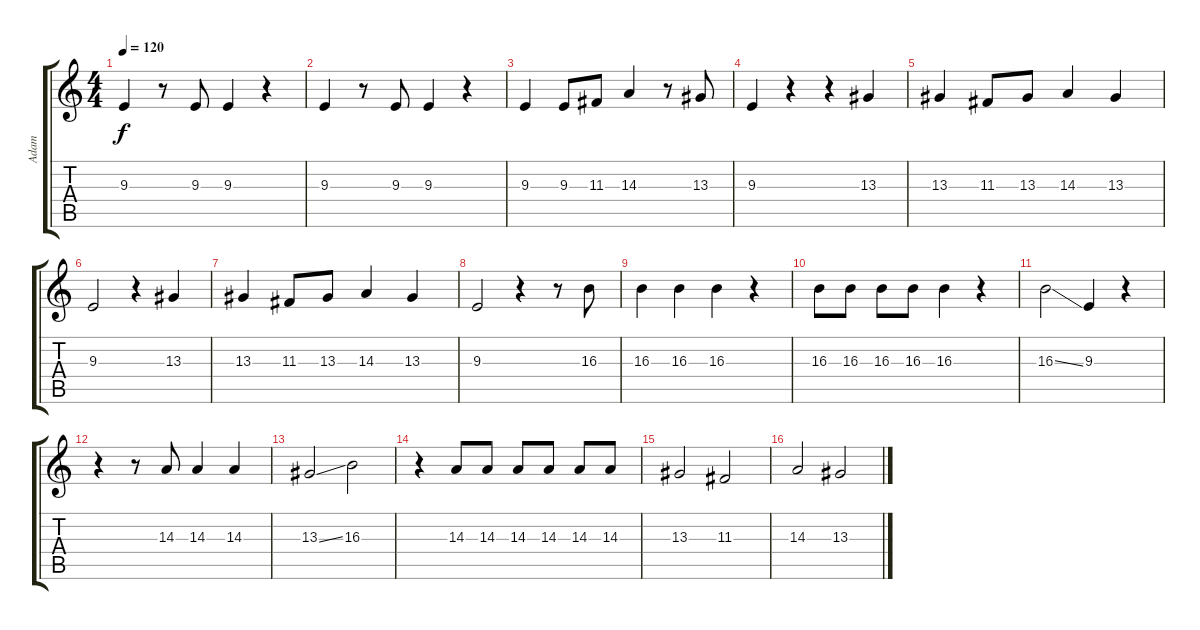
\track ("Adam" "Adam") {instrument panflute}
\staff {score tabs}
\tuning (E4 B3 G3 D3 A2 E2) {hide}
\ts (4 4)
\tempo 120
\clef g2
\ks c
9.3.4{dy f} r.8 9.3.8 9.3.4 r.4 |
9.3.4 r.8 9.3.8 9.3.4 r.4 |
9.3.4 9.3.8 11.3.8 14.3.4 r.8 13.3.8 |
9.3.4 r.4 r.4 13.3.4 |
13.3.4 11.3.8 13.3.8 14.3.4 13.3.4 |
9.3.2 r.4 13.3.4 |
13.3.4 11.3.8 13.3.8 14.3.4 13.3.4 |
9.3.2 r.4 r.8 16.3.8 |
16.3.4 16.3.4 16.3.4 r.4 |
16.3.8 16.3.8 16.3.8 16.3.8 16.3.4 r.4 |
16.3{ss}.2 9.3.4 r.4 |
r.4 r.8 14.3.8 14.3.4 14.3.4 |
13.3{ss}.2 16.3.2 |
r.4 14.3.8 14.3.8 14.3.8 14.3.8 14.3.8 14.3.8 |
13.3.2 11.3.2 |
14.3.2 13.3.2
